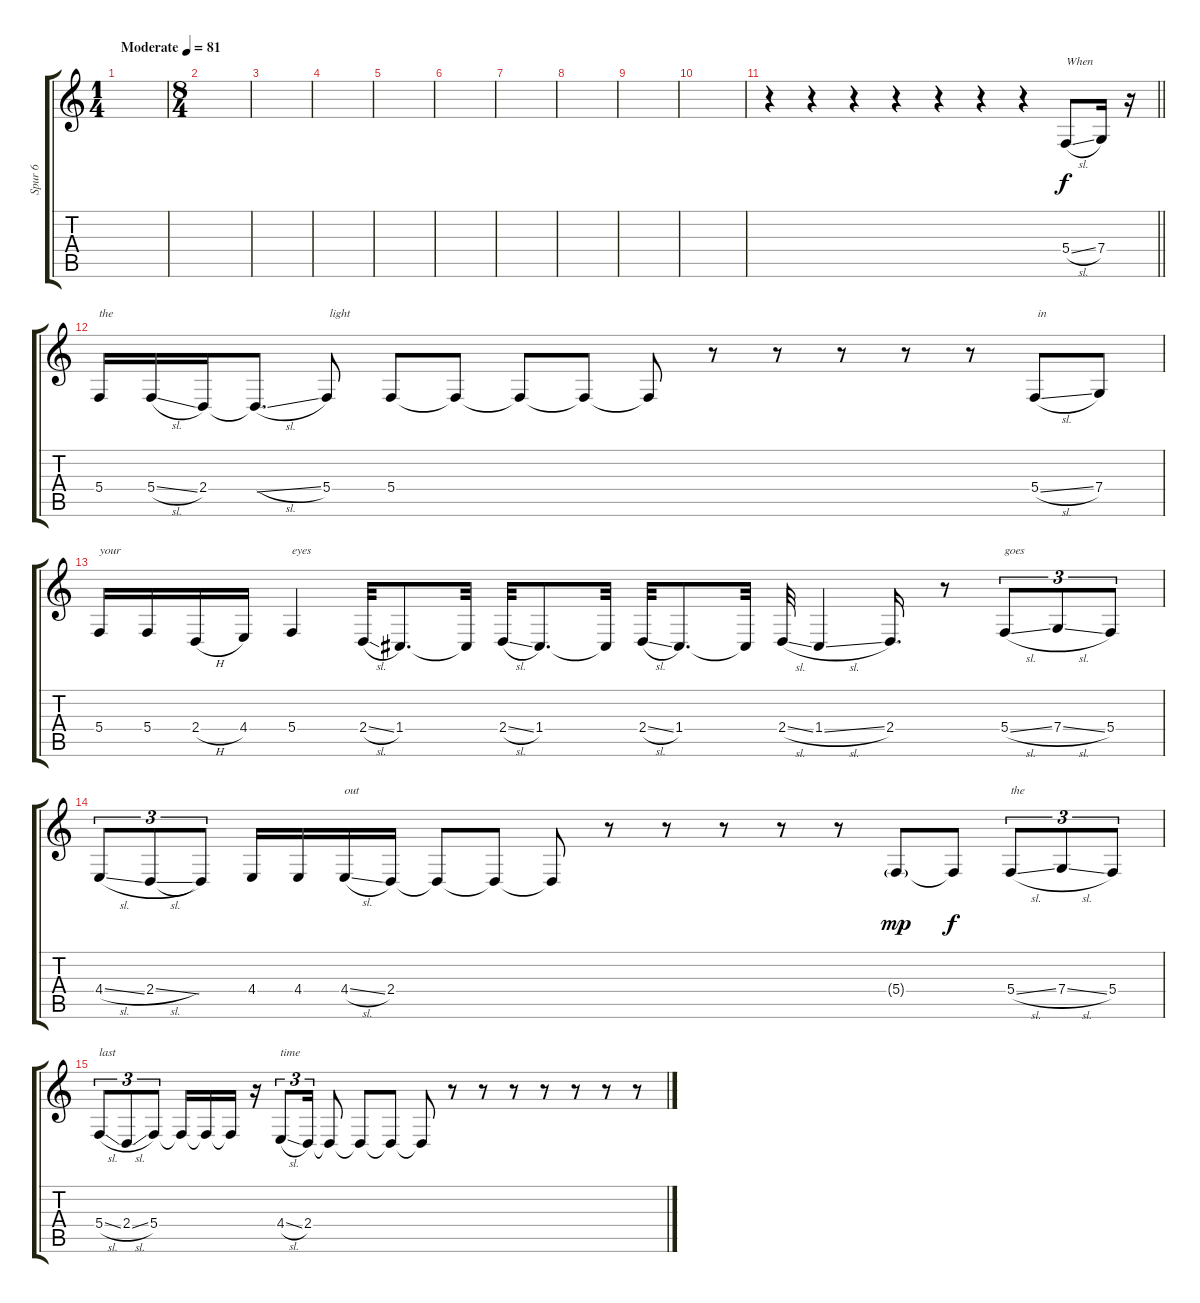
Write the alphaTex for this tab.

\track ("Spur 6" "Spur 6") {instrument pad4choir}
\staff {score tabs}
\tuning (D4 A3 F3 C3 G2 D2) {hide}
\ts (1 4)
\tempo (81 "Moderate")
\clef g2
\ks c
|
\ts (8 4)
|
|
|
|
|
|
|
|
|
\barLineRight lightlight
r.4 r.4 r.4 r.4 r.4 r.4 r.4 5.4{sl}.8{txt "When "} 7.4.16 r.16 |
\section ("" "")
5.4.16{txt "the"} 5.4{sl}.16 2.4.16 2.4{sl t}.8{d} 5.4.8{txt " light"} 5.4.8 5.4{t}.8 5.4{t}.8 5.4{t}.8 5.4{t}.8 r.8 r.8 r.8 r.8 r.8 5.4{sl}.8{txt " in "} 7.4.8 |
5.4.16{txt "your "} 5.4.16 2.4{h}.16 4.4.16 5.4.4{txt "eyes"} 2.4{sl}.32 1.4.8{d} 1.4{t}.32 2.4{sl}.32 1.4.8{d} 1.4{t}.32 2.4{sl}.32 1.4.8{d} 1.4{t}.32 2.4{sl}.32 1.4{sl}.4 2.4.16{d} r.8 5.4{sl}.8{tu (3 2) txt "goes "} 7.4{sl}.8{tu (3 2)} 5.4.8{tu (3 2)} |
4.4{sl}.8{tu (3 2)} 2.4{sl}.8{tu (3 2)} 2.4{t}.8{tu (3 2)} 4.4.16 4.4.16 4.4{sl}.16{txt "out"} 2.4.16 2.4{t}.8 2.4{t}.8 2.4{t}.8 r.8 r.8 r.8 r.8 r.8 5.4{g}.8{dy mp} 5.4{t}.8{dy f} 5.4{sl}.8{tu (3 2) txt "the"} 7.4{sl}.8{tu (3 2)} 5.4.8{tu (3 2)} |
5.4{sl}.8{tu (3 2) txt "last"} 2.4{sl}.8{tu (3 2)} 5.4.8{tu (3 2)} 5.4{t}.16 5.4{t}.16 5.4{t}.16 r.16 4.4{sl}.8{tu (3 2) txt "time"} 2.4.16{tu (3 2)} 2.4{t}.8 2.4{t}.8 2.4{t}.8 2.4{t}.8 r.8 r.8 r.8 r.8 r.8 r.8 r.8
